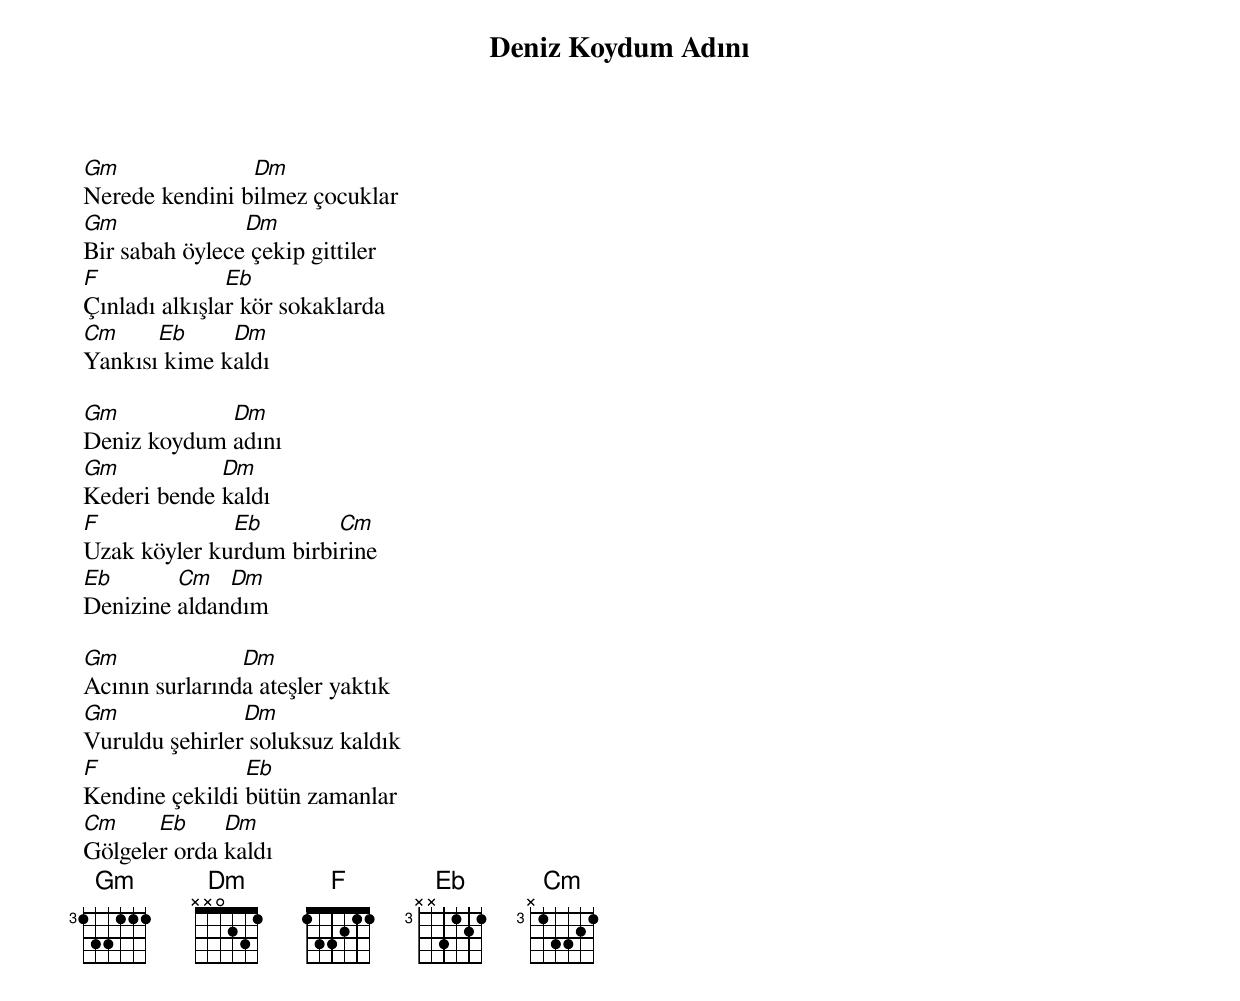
{title: Deniz Koydum Adını}
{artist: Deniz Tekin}

Gm              Dm
Nerede kendini bilmez çocuklar
Gm              Dm
Bir sabah öylece çekip gittiler
F              Eb
Çınladı alkışlar kör sokaklarda
Cm     Eb     Dm
Yankısı kime kaldı

Gm           Dm
Deniz koydum adını
Gm           Dm
Kederi bende kaldı
F             Eb        Cm
Uzak köyler kurdum birbirine
Eb       Cm   Dm
Denizine aldandım

Gm              Dm
Acının surlarında ateşler yaktık
Gm              Dm
Vuruldu şehirler soluksuz kaldık
F               Eb
Kendine çekildi bütün zamanlar
Cm     Eb     Dm
Gölgeler orda kaldı
